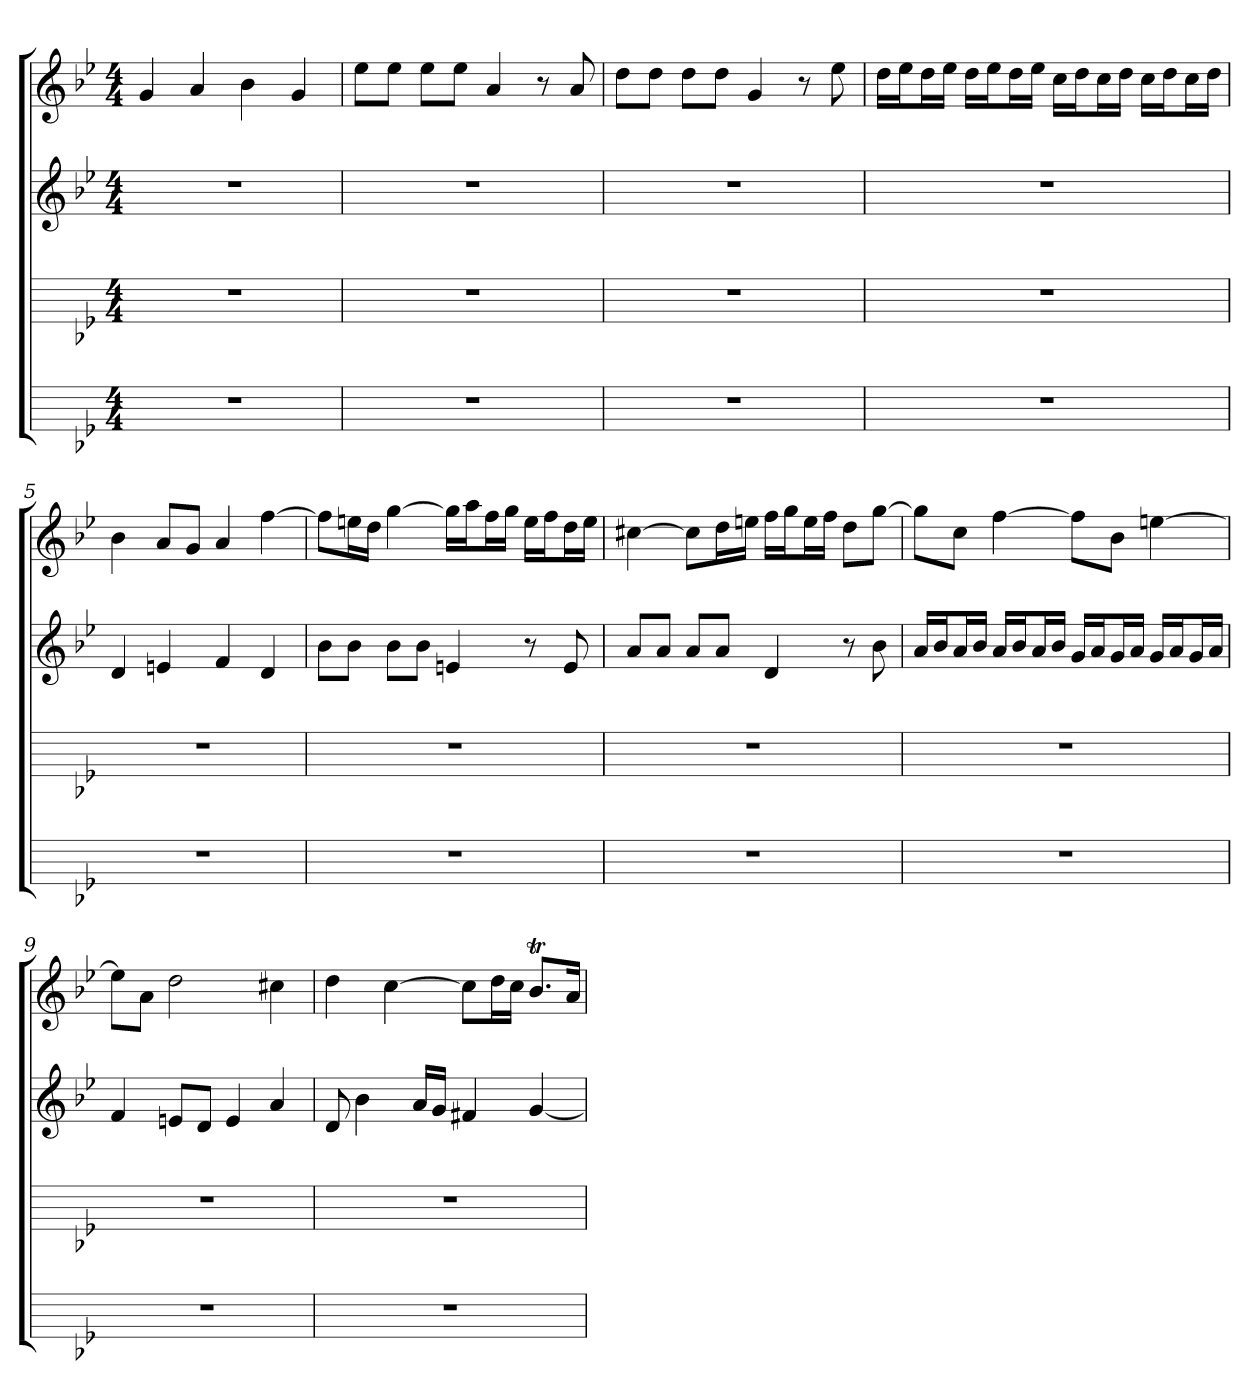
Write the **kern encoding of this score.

**kern	**kern	**kern	**kern
*part4	*part3	*part2	*part1
*staff4	*staff3	*staff2	*staff1
*k[b-e-]	*k[b-e-]	*k[b-e-]	*k[b-e-]
*M4/4	*M4/4	*M4/4	*M4/4
*MM60	*MM60	*MM60	*MM60
=1	=1	=1	=1
1r	1r	1r	4g
.	.	.	4a
.	.	.	4b-
.	.	.	4g
=2	=2	=2	=2
1r	1r	1r	8ee-L
.	.	.	8ee-J
.	.	.	8ee-L
.	.	.	8ee-J
.	.	.	4a
.	.	.	8r
.	.	.	8a
=3	=3	=3	=3
1r	1r	1r	8ddL
.	.	.	8ddJ
.	.	.	8ddL
.	.	.	8ddJ
.	.	.	4g
.	.	.	8r
.	.	.	8ee-
=4	=4	=4	=4
1r	1r	1r	16ddLL
.	.	.	16ee-J
.	.	.	16ddL
.	.	.	16ee-JJ
.	.	.	16ddLL
.	.	.	16ee-J
.	.	.	16ddL
.	.	.	16ee-JJ
.	.	.	16ccLL
.	.	.	16ddJ
.	.	.	16ccL
.	.	.	16ddJJ
.	.	.	16ccLL
.	.	.	16ddJ
.	.	.	16ccL
.	.	.	16ddJJ
=5	=5	=5	=5
1r	1r	4d	4b-
.	.	4en	8aL
.	.	.	8gJ
.	.	4f	4a
.	.	4d	[4ff
=6	=6	=6	=6
1r	1r	8b-L	8ffL]
.	.	8b-J	16eenL
.	.	.	16ddJJ
.	.	8b-L	[4gg
.	.	8b-J	.
.	.	4en	16ggLL]
.	.	.	16aaJ
.	.	.	16ffL
.	.	.	16ggJJ
.	.	8r	16eeLL
.	.	.	16ffJ
.	.	8e	16ddL
.	.	.	16eeJJ
=7	=7	=7	=7
1r	1r	8aL	[4cc#X
.	.	8aJ	.
.	.	8aL	8cc#L]
.	.	8aJ	16ddL
.	.	.	16eenJJ
.	.	4d	16ffLL
.	.	.	16ggJ
.	.	.	16eeL
.	.	.	16ffJJ
.	.	8r	8ddL
.	.	8b-	[8ggJ
=8	=8	=8	=8
1r	1r	16aLL	8ggL]
.	.	16b-J	.
.	.	16aL	8ccJ
.	.	16b-JJ	.
.	.	16aLL	[4ff
.	.	16b-J	.
.	.	16aL	.
.	.	16b-JJ	.
.	.	16gLL	8ffL]
.	.	16aJ	.
.	.	16gL	8b-J
.	.	16aJJ	.
.	.	16gLL	[4een
.	.	16aJ	.
.	.	16gL	.
.	.	16aJJ	.
=9	=9	=9	=9
1r	1r	4f	8eeL]
.	.	.	8aJ
.	.	8enL	2dd
.	.	8dJ	.
.	.	4e	.
.	.	4a	4cc#X
=10	=10	=10	=10
1r	1r	8d	4dd
.	.	4b-	.
.	.	.	[4cc
.	.	16aLL	.
.	.	16gJJ	.
.	.	4f#X	8ccL]
.	.	.	16ddL
.	.	.	16ccJJ
.	.	[4g	8.b-TL
.	.	.	16aJk
=	=	=	=
*-	*-	*-	*-
